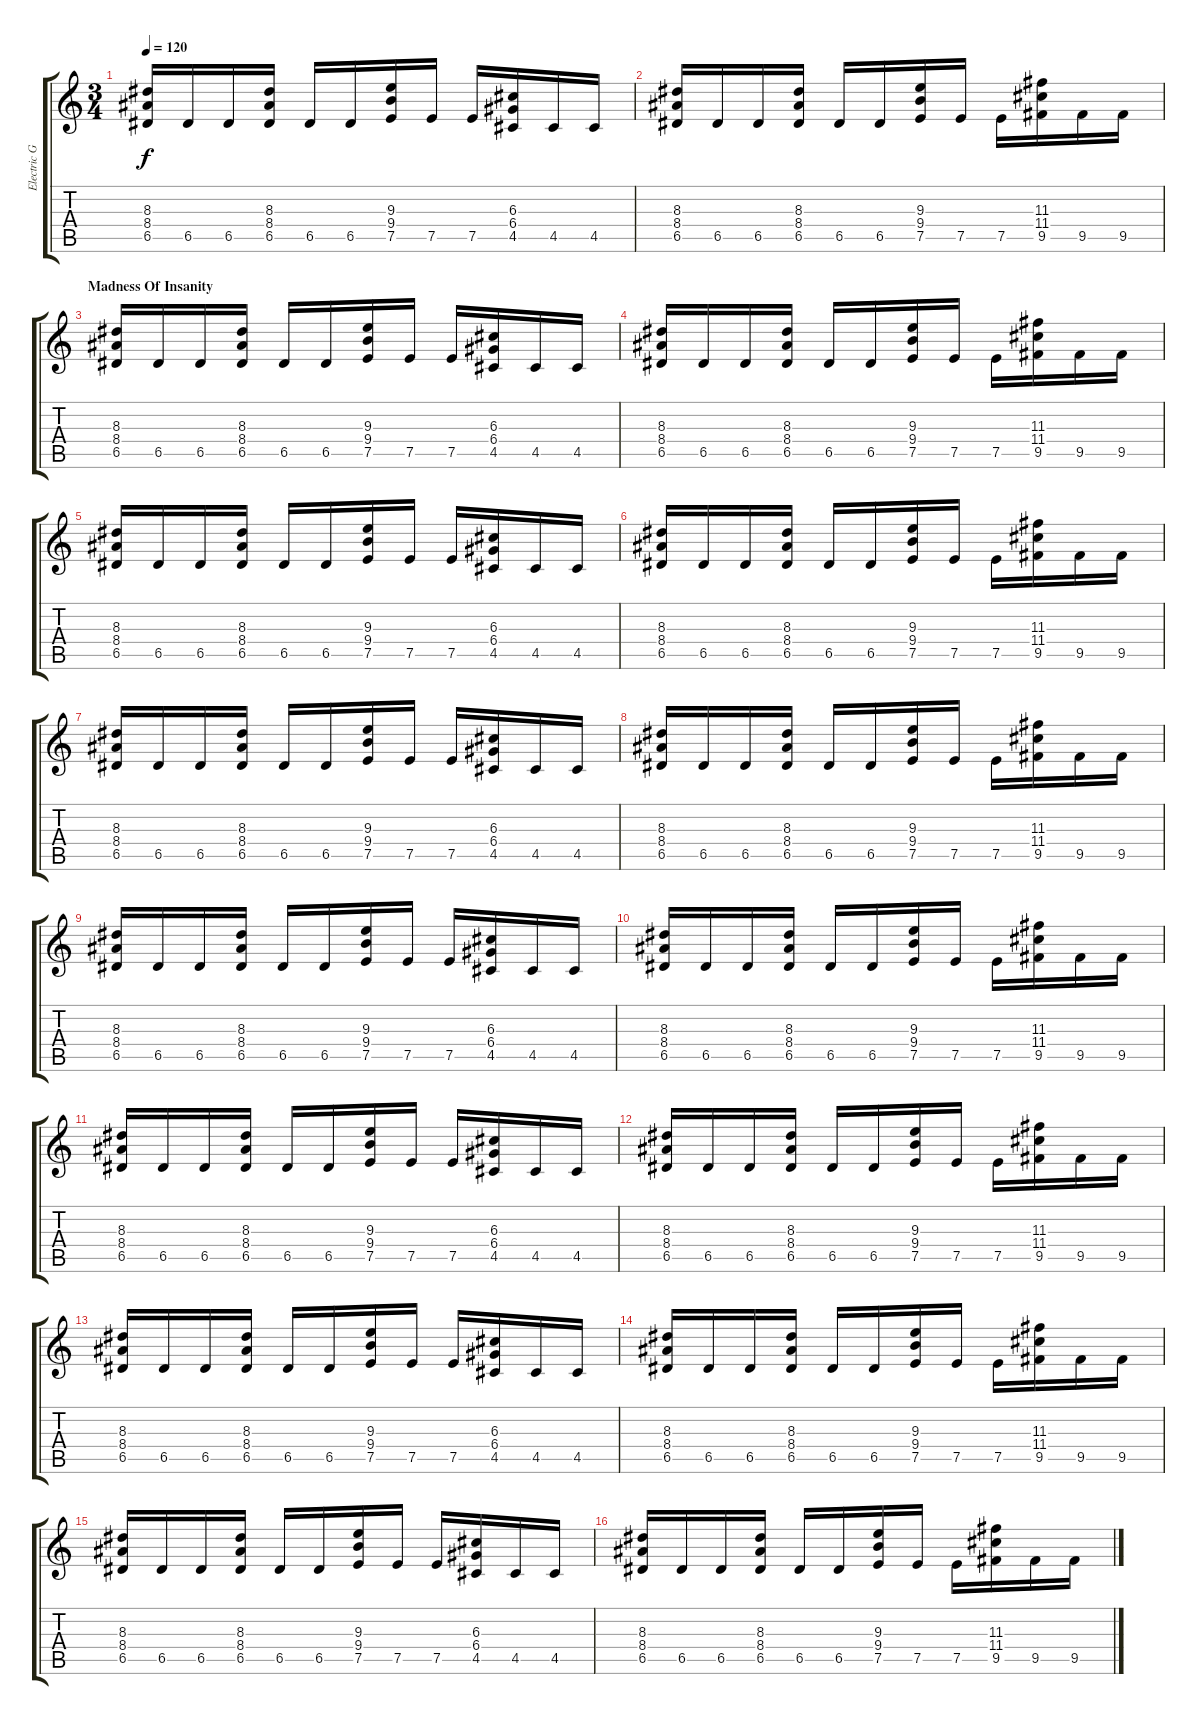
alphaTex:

\track ("Electric Guitar" "Electric G") {instrument overdrivenguitar}
\staff {score tabs}
\tuning (E4 B3 G3 D3 A2 E2) {hide}
\ts (3 4)
\tempo 120
\clef g2
\ks c
(8.3 8.4 6.5).16{dy f} 6.5.16 6.5.16 (8.3 8.4 6.5).16 6.5.16 6.5.16 (9.3 9.4 7.5).16 7.5.16 7.5.16 (6.3 6.4 4.5).16 4.5.16 4.5.16 |
(8.3 8.4 6.5).16 6.5.16 6.5.16 (8.3 8.4 6.5).16 6.5.16 6.5.16 (9.3 9.4 7.5).16 7.5.16 7.5.16 (11.3 11.4 9.5).16 9.5.16 9.5.16 |
\section ("" "Madness Of Insanity")
(8.3 8.4 6.5).16 6.5.16 6.5.16 (8.3 8.4 6.5).16 6.5.16 6.5.16 (9.3 9.4 7.5).16 7.5.16 7.5.16 (6.3 6.4 4.5).16 4.5.16 4.5.16 |
(8.3 8.4 6.5).16 6.5.16 6.5.16 (8.3 8.4 6.5).16 6.5.16 6.5.16 (9.3 9.4 7.5).16 7.5.16 7.5.16 (11.3 11.4 9.5).16 9.5.16 9.5.16 |
(8.3 8.4 6.5).16 6.5.16 6.5.16 (8.3 8.4 6.5).16 6.5.16 6.5.16 (9.3 9.4 7.5).16 7.5.16 7.5.16 (6.3 6.4 4.5).16 4.5.16 4.5.16 |
(8.3 8.4 6.5).16 6.5.16 6.5.16 (8.3 8.4 6.5).16 6.5.16 6.5.16 (9.3 9.4 7.5).16 7.5.16 7.5.16 (11.3 11.4 9.5).16 9.5.16 9.5.16 |
(8.3 8.4 6.5).16 6.5.16 6.5.16 (8.3 8.4 6.5).16 6.5.16 6.5.16 (9.3 9.4 7.5).16 7.5.16 7.5.16 (6.3 6.4 4.5).16 4.5.16 4.5.16 |
(8.3 8.4 6.5).16 6.5.16 6.5.16 (8.3 8.4 6.5).16 6.5.16 6.5.16 (9.3 9.4 7.5).16 7.5.16 7.5.16 (11.3 11.4 9.5).16 9.5.16 9.5.16 |
(8.3 8.4 6.5).16 6.5.16 6.5.16 (8.3 8.4 6.5).16 6.5.16 6.5.16 (9.3 9.4 7.5).16 7.5.16 7.5.16 (6.3 6.4 4.5).16 4.5.16 4.5.16 |
(8.3 8.4 6.5).16 6.5.16 6.5.16 (8.3 8.4 6.5).16 6.5.16 6.5.16 (9.3 9.4 7.5).16 7.5.16 7.5.16 (11.3 11.4 9.5).16 9.5.16 9.5.16 |
(8.3 8.4 6.5).16 6.5.16 6.5.16 (8.3 8.4 6.5).16 6.5.16 6.5.16 (9.3 9.4 7.5).16 7.5.16 7.5.16 (6.3 6.4 4.5).16 4.5.16 4.5.16 |
(8.3 8.4 6.5).16 6.5.16 6.5.16 (8.3 8.4 6.5).16 6.5.16 6.5.16 (9.3 9.4 7.5).16 7.5.16 7.5.16 (11.3 11.4 9.5).16 9.5.16 9.5.16 |
(8.3 8.4 6.5).16 6.5.16 6.5.16 (8.3 8.4 6.5).16 6.5.16 6.5.16 (9.3 9.4 7.5).16 7.5.16 7.5.16 (6.3 6.4 4.5).16 4.5.16 4.5.16 |
(8.3 8.4 6.5).16 6.5.16 6.5.16 (8.3 8.4 6.5).16 6.5.16 6.5.16 (9.3 9.4 7.5).16 7.5.16 7.5.16 (11.3 11.4 9.5).16 9.5.16 9.5.16 |
(8.3 8.4 6.5).16 6.5.16 6.5.16 (8.3 8.4 6.5).16 6.5.16 6.5.16 (9.3 9.4 7.5).16 7.5.16 7.5.16 (6.3 6.4 4.5).16 4.5.16 4.5.16 |
(8.3 8.4 6.5).16 6.5.16 6.5.16 (8.3 8.4 6.5).16 6.5.16 6.5.16 (9.3 9.4 7.5).16 7.5.16 7.5.16 (11.3 11.4 9.5).16 9.5.16 9.5.16
